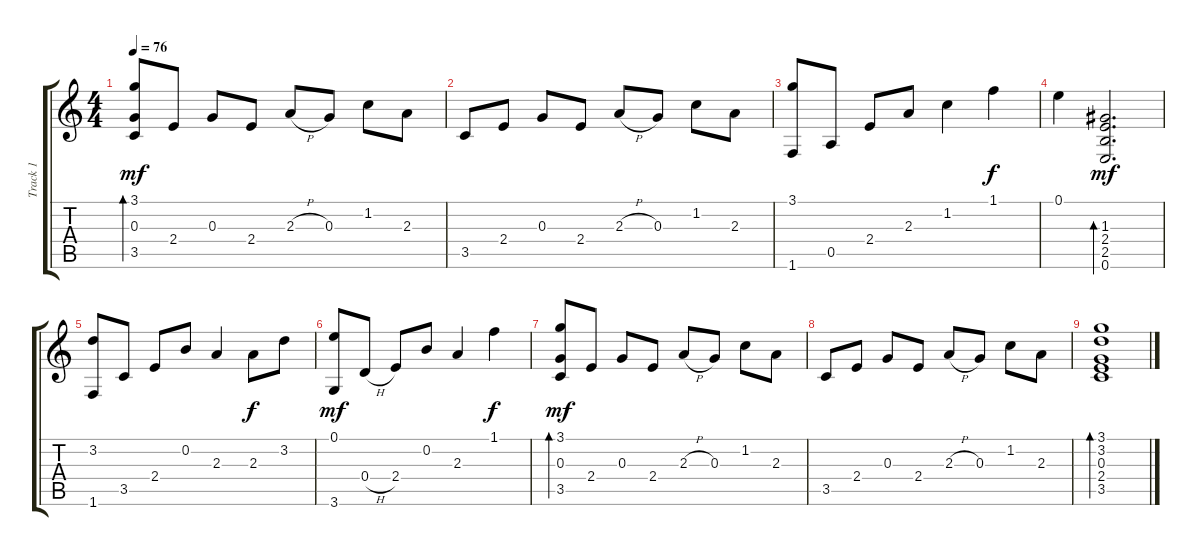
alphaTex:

\track ("Track 1" "Track 1") {instrument acousticguitarsteel}
\staff {score tabs}
\tuning (E4 B3 G3 D3 A2 E2) {hide}
\ts (4 4)
\tempo 76
\clef g2
\ks c
(3.1 0.3 3.5).8{bd 60 dy mf} 2.4.8 0.3.8 2.4.8 2.3{h}.8 0.3.8 1.2.8 2.3.8 |
3.5.8 2.4.8 0.3.8 2.4.8 2.3{h}.8 0.3.8 1.2.8 2.3.8 |
(3.1 1.6).8 0.5.8 2.4.8 2.3.8 1.2.4 1.1.4{dy f} |
0.1.4 (1.3 2.4 2.5 0.6).2{d bd 60 dy mf} |
(3.2 1.6).8 3.5.8 2.4.8 0.2.8 2.3.4 2.3.8{dy f} 3.2.8 |
(0.1 3.6).8{dy mf} 0.4{h}.8 2.4.8 0.2.8 2.3.4 1.1.4{dy f} |
(3.1 0.3 3.5).8{bd 60 dy mf} 2.4.8 0.3.8 2.4.8 2.3{h}.8 0.3.8 1.2.8 2.3.8 |
3.5.8 2.4.8 0.3.8 2.4.8 2.3{h}.8 0.3.8 1.2.8 2.3.8 |
(3.1 3.2 0.3 2.4 3.5).1{bd 60}
